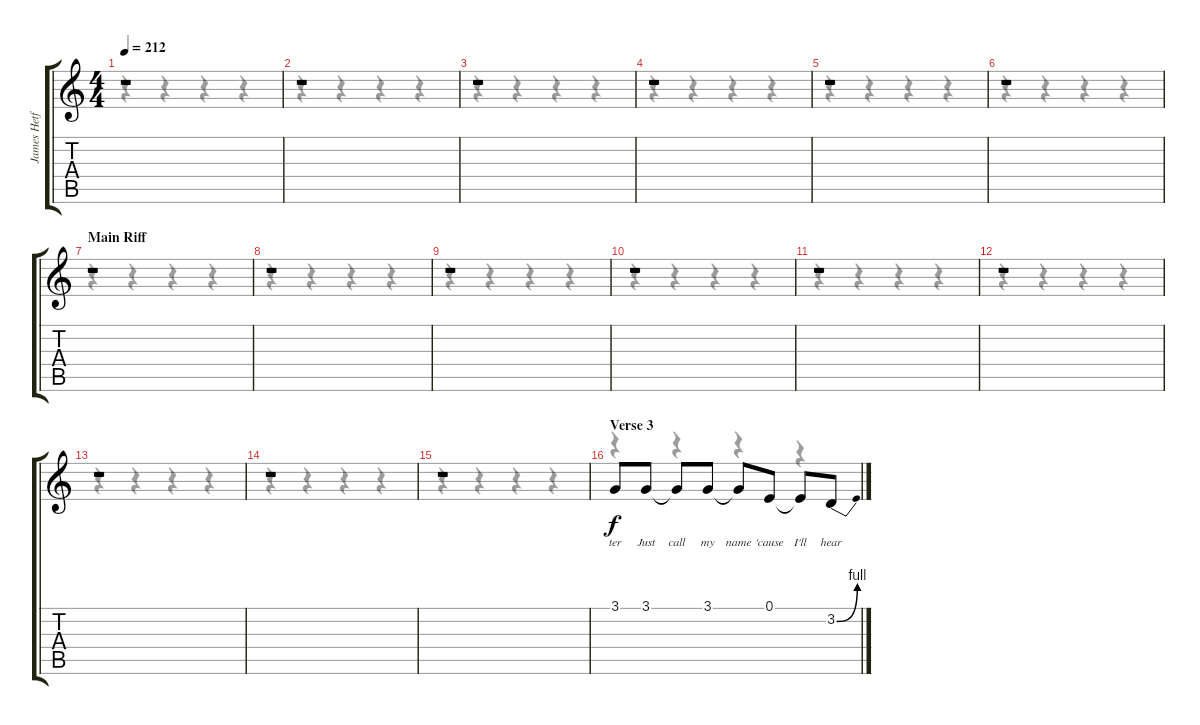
\track ("James Hetfield (Vocals)" "James Hetf") {instrument baritonesax}
\staff {score tabs}
\tuning (E4 B3 G3 D3 A2 E2) {hide}
\voice
\ts (4 4)
\tempo 212
\clef g2
\ks c
r.1{dy f} |
r.1 |
r.1 |
r.1 |
r.1 |
r.1 |
\section ("" "Main Riff")
r.1 |
r.1 |
r.1 |
r.1 |
r.1 |
r.1 |
r.1 |
r.1 |
r.1 |
\section ("" "Verse 3")
3.1.8{lyrics (0 "ter") lyrics (1 "") lyrics (2 "") lyrics (3 "") lyrics (4 "")} 3.1.8{lyrics (0 "Just") lyrics (1 "") lyrics (2 "") lyrics (3 "") lyrics (4 "")} 3.1{t}.8{lyrics (0 "call") lyrics (1 "") lyrics (2 "") lyrics (3 "") lyrics (4 "")} 3.1.8{lyrics (0 "my") lyrics (1 "") lyrics (2 "") lyrics (3 "") lyrics (4 "")} 3.1{t}.8{lyrics (0 "name") lyrics (1 "") lyrics (2 "") lyrics (3 "") lyrics (4 "")} 0.1.8{lyrics (0 "'cause") lyrics (1 "") lyrics (2 "") lyrics (3 "") lyrics (4 "")} 0.1{t}.8{lyrics (0 "I'll") lyrics (1 "") lyrics (2 "") lyrics (3 "") lyrics (4 "")} 3.2{be (bend 0 0 60 4)}.8{lyrics (0 "hear") lyrics (1 "") lyrics (2 "") lyrics (3 "") lyrics (4 "")}
\voice
\clef g2
\ottava regular
\simile none
\ks c
r.4{dy f} r.4 r.4 r.4 |
r.4 r.4 r.4 r.4 |
r.4 r.4 r.4 r.4 |
r.4 r.4 r.4 r.4 |
r.4 r.4 r.4 r.4 |
r.4 r.4 r.4 r.4 |
r.4 r.4 r.4 r.4 |
r.4 r.4 r.4 r.4 |
r.4 r.4 r.4 r.4 |
r.4 r.4 r.4 r.4 |
r.4 r.4 r.4 r.4 |
r.4 r.4 r.4 r.4 |
r.4 r.4 r.4 r.4 |
r.4 r.4 r.4 r.4 |
r.4 r.4 r.4 r.4 |
r.4 r.4 r.4 r.4
